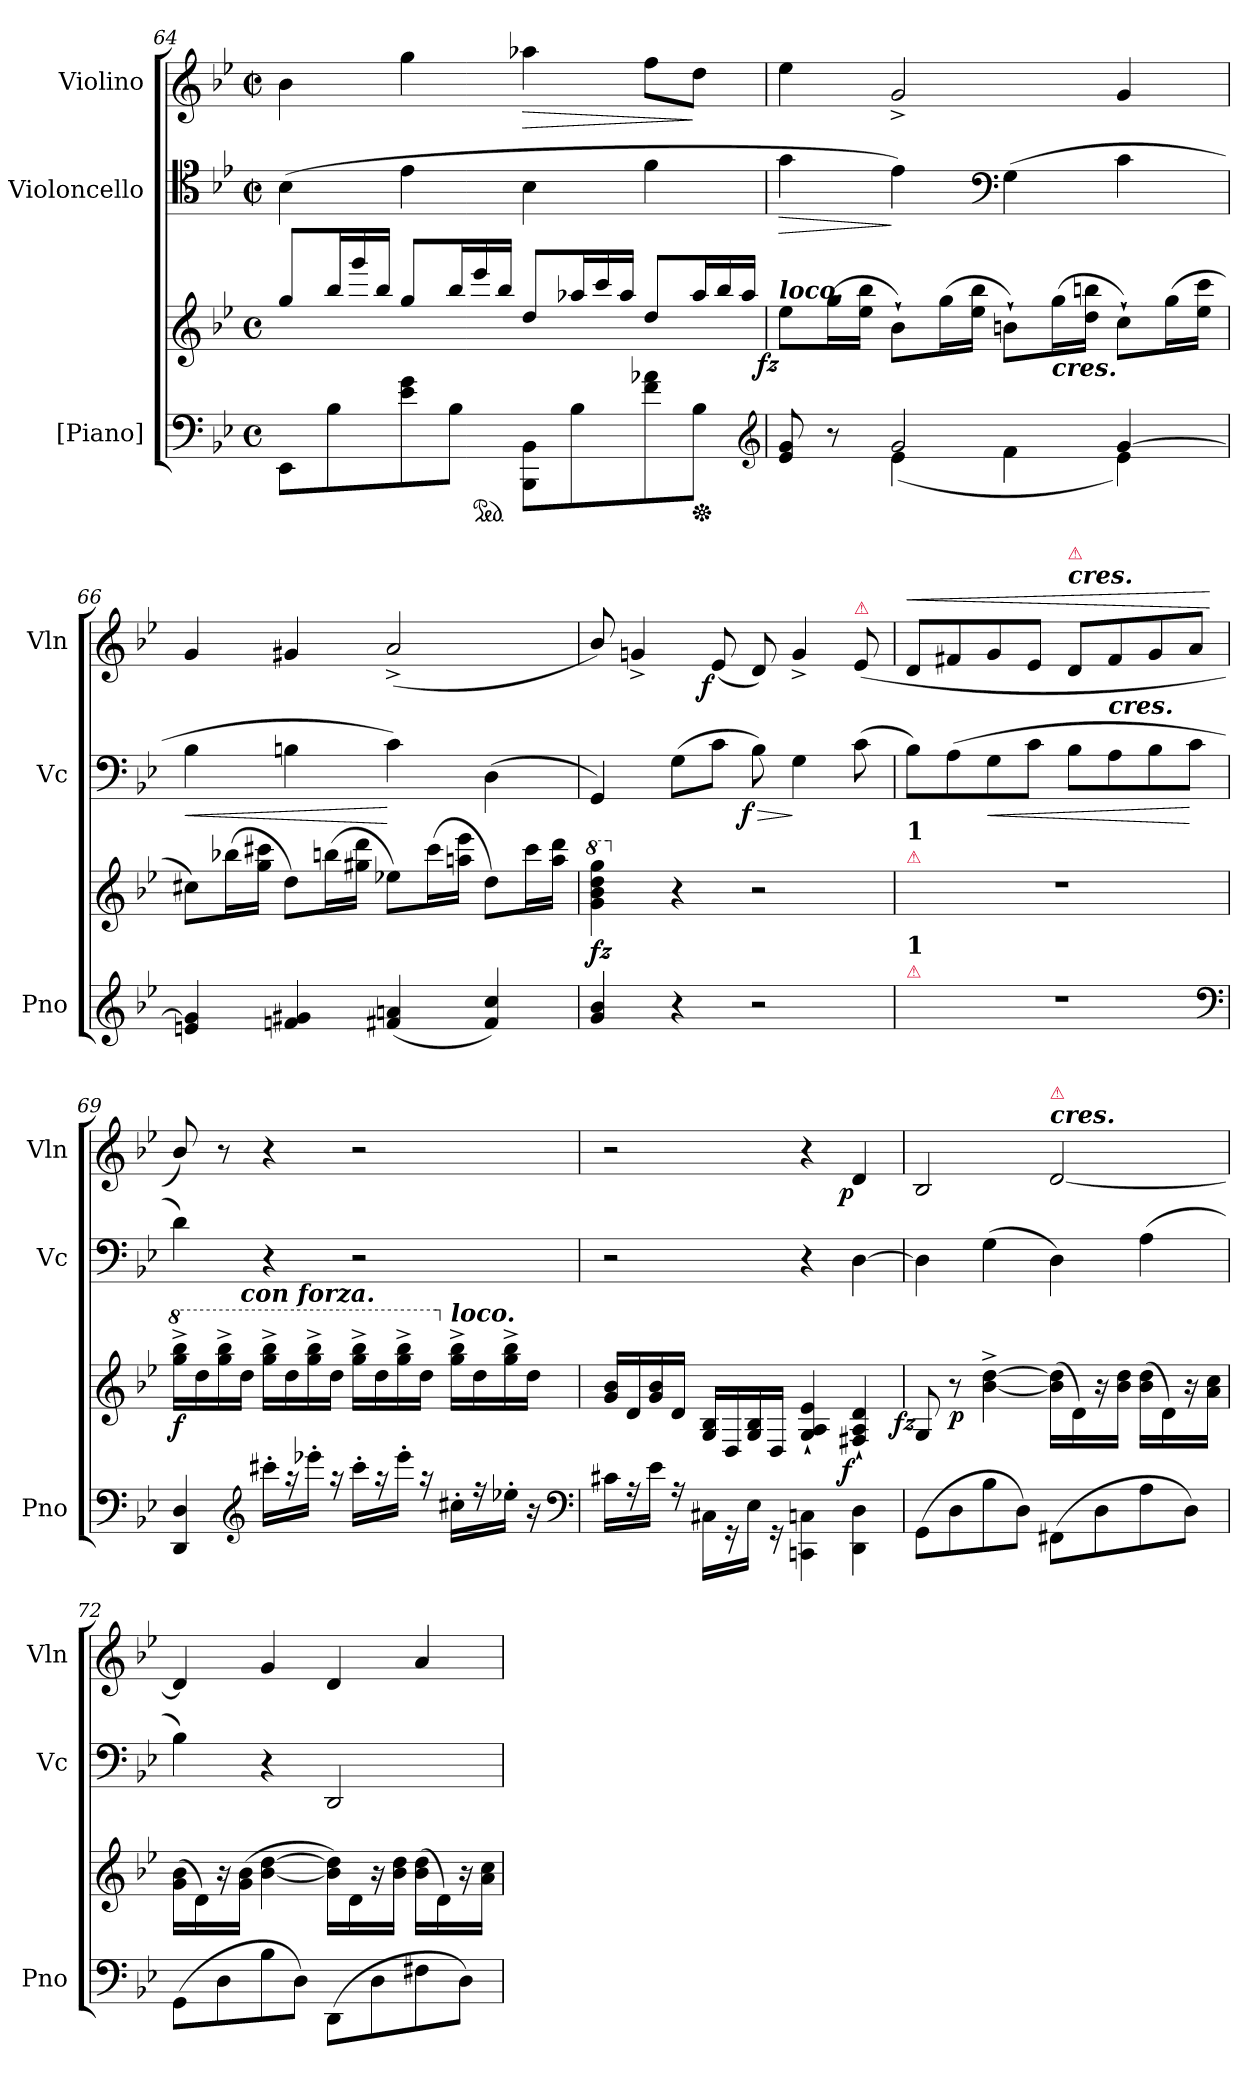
**kern	**kern	**dynam	**kern	**dynam	**kern	**dynam
*part3	*part3	*part3	*part2	*part2	*part1	*part1
*staff4	*staff3	*staff3/4	*staff2	*staff2	*staff1	*staff1
*I"[Piano]	*	*	*I"Violoncello	*	*I"Violino	*
*I'Pno	*	*	*I'Vc	*	*I'Vln	*
*clefF4	*clefG2	*	*clefC4	*	*clefG2	*
*k[b-e-]	*k[b-e-]	*	*k[b-e-]	*	*k[b-e-]	*
*g:	*g:	*	*g:	*	*g:	*
*M4/4	*M4/4	*	*M2/2	*	*M2/2	*
*met(c)	*met(c)	*	*met(c|)	*	*met(c|)	*
=64	=64	=64	=64	=64	=64	=64
8EE-L	8gg/L	.	(>4B-	.	4b-	.
*	*Xtuplet	*	*	*	*	*
8B-	24bb-L	.	.	.	.	.
.	24ggg	.	.	.	.	.
.	24bb-JJ	.	.	.	.	.
8e- 8g	8gg/L	.	4e-	.	4gg	.
8B-J	24bb-L	.	.	.	.	.
*ped	*	*	*	*	*	*
.	24eee-	.	.	.	.	.
.	24bb-JJ	.	.	.	.	.
!	!	!	!	!	!	!LO:HP:b
8BBB- 8BB-L	8dd/L	.	4B-	.	4aa-X	>
8B-	24aa-XL	.	.	.	.	.
.	24ccc	.	.	.	.	.
.	24aa-JJ	.	.	.	.	.
8f 8a-X	8dd/L	.	4f	.	8ffL	.
*Xped	*	*	*	*	*	*
8B-J	24aa-L	.	.	.	8ddJ	]
.	24bb-	.	.	.	.	.
.	24aa-JJ	.	.	.	.	.
*clefG2	*	*	*	*	*	*
=65	=65	=65	=65	=65	=65	=65
*^	*	*	*	*	*	*
!	!	!LO:TX:a:Bi:t=loco.	!	!	!	!	!
!	!	!	!LO:DY:b:rj	!	!LO:HP:b	!	!
8e- 8g	4rAyy	8ee-L	fz	4g	>	4ee-	.
8r	.	(>16ggL	.	.	.	.	.
.	.	16ee- 16bb-JJ	.	.	.	.	.
2g	(<4e-	8b-`L)	.	4e-)	]	2g^<	.
.	.	(>16ggL	.	.	.	.	.
.	.	16ee- 16bb-JJ	.	.	.	.	.
*	*	*	*	*clefF4	*	*	*
.	4f	8bn`L)	.	(>4G	.	.	.
!	!	!LO:TX:b:Bi:t=cres.	!	!	!	!	!
.	.	(>16ggL	.	.	.	.	.
.	.	16dd 16bbnJJ	.	.	.	.	.
[4g	4e-)	8cc`L)	.	4c	.	4g	.
.	.	(>16ggL	.	.	.	.	.
.	.	16ee- 16cccJJ	.	.	.	.	.
*v	*v	*	*	*	*	*	*
=66	=66	=66	=66	=66	=66	=66
!	!	!	!	!LO:HP:b	!	!
4en 4g]	8cc#XL)	.	4B-	<	4g	.
.	(>16bb-XL	.	.	.	.	.
.	16gg 16ccc#XJJ	.	.	.	.	.
4fn 4g#X	8ddL)	.	4Bn	.	4g#X	.
.	(>16bbnL	.	.	.	.	.
.	16gg#X 16dddJJ	.	.	.	.	.
(<4f#X 4an	8ee-XL)	.	4c)	[	(<2a^<	.
.	(>16ccc#L	.	.	.	.	.
.	16aan 16eee-JJ	.	.	.	.	.
4f# 4cc)	8ddL)	.	(>4D	.	.	.
.	16ccc#L	.	.	.	.	.
.	16aa 16dddJJ	.	.	.	.	.
=67	=67	=67	=67	=67	=67	=67
*	*8va	*	*	*	*	*
!	!	!LO:DY:b	!	!	!	!
4g 4b-	4gg 4bb- 4ddd 4ggg	fz	4GG)	.	8b-/)	.
.	.	.	.	.	4gn^<	.
*	*X8va	*	*	*	*	*
4r	4r	.	(>8GL	.	.	.
!	!	!	!	!	!	!LO:DY:rj
.	.	.	8cJ	.	(<8e-	f
!	!	!	!	!LO:HP:b	!	!
!	!	!	!	!LO:DY:n=1:rj	!	!
2r	2r	.	8B-)	> f	8d)	.
.	.	.	4G	]	4g^<	.
!	!	!	!	!	!LO:TX:a:color=crimson:t=⚠	!
.	.	.	(8c	.	(<8e-	.
=68	=68	=68	=68	=68	=68	=68
!	!LO:TX:a:color=crimson:t=⚠	!	!	!	!	!
!	!LO:TX:a:B:t=1	!	!	!	!	!
!LO:TX:a:color=crimson:t=⚠	!	!	!	!	!	!
!LO:TX:a:B:t=1	!	!	!	!	!	!
!	!	!	!	!	!	!LO:HP:a
1r	1r	.	8B-L)	.	8dL	<
.	.	.	(>8A	.	8f#X	.
!	!	!	!	!LO:HP:b	!	!
.	.	.	8G	<	8g	.
.	.	.	8cJ	.	8e-J	.
!	!	!	!	!	!LO:TX:a:Bi:t=cres.	!
!	!	!	!	!	!LO:TX:a:color=crimson:t=⚠	!
.	.	.	8B-L	.	8dL	.
!	!	!	!LO:TX:Bi:t=cres.	!	!	!
.	.	.	8A	.	8f#	.
.	.	.	8B-	.	8g	.
.	.	.	8cJ	[	8aJ	.
*clefF4	*	*	*	*	*	*
.	.	.	.	.	.	[
=69	=69	=69	=69	=69	=69	=69
*	*8va	*	*	*	*	*
!	!	!LO:DY:b	!	!	!	!
4DD 4D	16ggg^ 16bbb-^LL	f	4d)	.	8b-/)	.
*clefG2	*	*	*	*	*	*
.	16ddd	.	.	.	.	.
.	16ggg^ 16bbb-^	.	.	.	8r	.
!	!LO:TX:a:Bi:t=con forza.	!	!	!	!	!
.	16dddJJ	.	.	.	.	.
16ccc#X'LL	16ggg^ 16bbb-^LL	.	4r	.	4r	.
16raa	16ddd	.	.	.	.	.
16eee-X'JJ	16ggg^ 16bbb-^	.	.	.	.	.
16raa	16dddJJ	.	.	.	.	.
16ccc#'LL	16ggg^ 16bbb-^LL	.	2r	.	2r	.
16raa	16ddd	.	.	.	.	.
16eee-'JJ	16ggg^ 16bbb-^	.	.	.	.	.
16raa	16dddJJ	.	.	.	.	.
*	*X8va	*	*	*	*	*
!	!LO:TX:a:Bi:t=loco.	!	!	!	!	!
16cc#X'LL	16gg^ 16bb-^LL	.	.	.	.	.
16r	16dd	.	.	.	.	.
16ee-X'JJ	16gg^ 16bb-^	.	.	.	.	.
16r	16ddJJ	.	.	.	.	.
*clefF4	*	*	*	*	*	*
=70	=70	=70	=70	=70	=70	=70
16c#XLL	16g 16b-LL	.	2r	.	2r	.
16rA	16d	.	.	.	.	.
16e-JJ	16g 16b-	.	.	.	.	.
16rA	16dJJ	.	.	.	.	.
16C#X\LL	16G/ 16B-/LL	.	.	.	.	.
16rGG	16D/	.	.	.	.	.
16E-\JJ	16G/ 16B-/	.	.	.	.	.
16rGG	16D/JJ	.	.	.	.	.
4CCn\ 4Cn\	4G`>/ 4A`>/ 4e-`>/	.	4r	.	4r	.
!	!	!LO:DY:b:rj	!	!	!	!LO:DY:rj
4DD\ 4D\	4F#X`>/ 4A`>/ 4d`>/	f	[4D	.	4d	p
=71	=71	=71	=71	=71	=71	=71
!	!	!LO:DY:b:rj	!	!	!	!
(>8GG\L	8G/	fz	4D]	.	2B-	.
!	!	!LO:DY:b	!	!	!	!
8D	8r	p	.	.	.	.
8B-	[4b-^ [4dd^	.	(>4G	.	.	.
8DJ)	.	.	.	.	.	.
!	!	!	!	!	!LO:TX:a:Bi:t=cres.	!
!	!	!	!	!	!LO:TX:a:color=crimson:t=⚠	!
(>8FF#X\L	(>16b-]\ 16dd]\LL	.	4D)	.	[2d	.
.	16d)	.	.	.	.	.
8D	16r	.	.	.	.	.
.	16b- 16ddJJ	.	.	.	.	.
8A	(>16b-\ 16dd\LL	.	(>4A	.	.	.
.	16d)	.	.	.	.	.
8DJ)	16r	.	.	.	.	.
.	16a 16ccJJ	.	.	.	.	.
=72	=72	=72	=72	=72	=72	=72
(>8GGL	(>16g\ 16b-\LL	.	4B-)	.	4d]	.
.	16d)	.	.	.	.	.
8D	16r	.	.	.	.	.
.	(>16g 16b-JJ	.	.	.	.	.
8B-	[4b- [4dd	.	4r	.	4g	.
8DJ)	.	.	.	.	.	.
(>8DD\L	16b-]\ 16dd]\LL)	.	2DD	.	4d	.
.	16d	.	.	.	.	.
8D	16r	.	.	.	.	.
.	16b- 16ddJJ	.	.	.	.	.
8F#X	(>16b-\ 16dd\LL	.	.	.	4a	.
.	16d)	.	.	.	.	.
8DJ)	16r	.	.	.	.	.
.	16a 16ccJJ	.	.	.	.	.
=	=	=	=	=	=	=
*-	*-	*-	*-	*-	*-	*-
